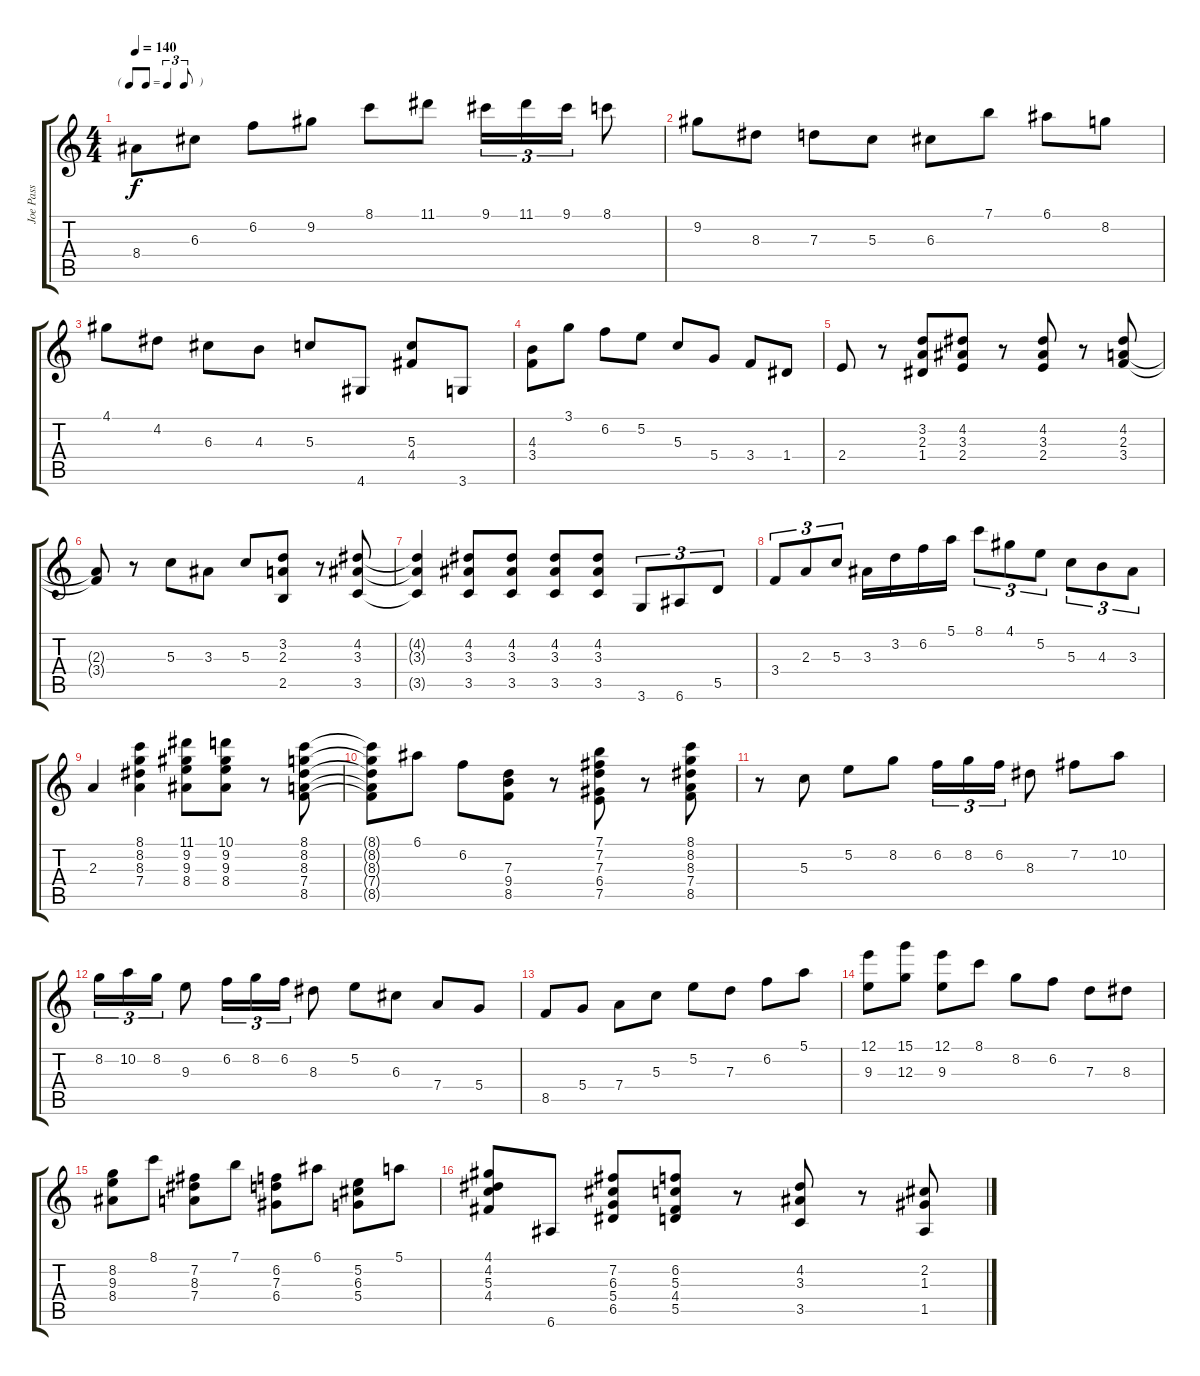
\track ("Joe Pass" "Joe Pass") {instrument electricguitarjazz}
\staff {score tabs}
\tuning (E4 B3 G3 D3 A2 E2) {hide}
\ts (4 4)
\tf triplet8th
\tempo 140
\clef g2
\ks c
8.4.8{dy f} 6.3.8 6.2.8 9.2.8 8.1.8 11.1.8 9.1.16{tu (3 2)} 11.1.16{tu (3 2)} 9.1.16{tu (3 2)} 8.1.8 |
9.2.8 8.3.8 7.3.8 5.3.8 6.3.8 7.1.8 6.1.8 8.2.8 |
4.1.8 4.2.8 6.3.8 4.3.8 5.3.8 4.6.8 (5.3 4.4).8 3.6.8 |
(4.3 3.4).8 3.1.8 6.2.8 5.2.8 5.3.8 5.4.8 3.4.8 1.4.8 |
2.4.8 r.8 (3.2 2.3 1.4).8 (4.2 3.3 2.4).8 r.8 (4.2 3.3 2.4).8 r.8 (4.2 2.3 3.4).8 |
(2.3{t} 3.4{t}).8 r.8 5.3.8 3.3.8 5.3.8 (3.2 2.3 2.5).8 r.8 (4.2 3.3 3.5).8 |
(4.2{t} 3.3{t} 3.5{t}).4 (4.2 3.3 3.5).8 (4.2 3.3 3.5).8 (4.2 3.3 3.5).8 (4.2 3.3 3.5).8 3.6.8{tu (3 2)} 6.6.8{tu (3 2)} 5.5.8{tu (3 2)} |
3.4.8{tu (3 2)} 2.3.8{tu (3 2)} 5.3.8{tu (3 2)} 3.3.16 3.2.16 6.2.16 5.1.16 8.1.8{tu (3 2)} 4.1.8{tu (3 2)} 5.2.8{tu (3 2)} 5.3.8{tu (3 2)} 4.3.8{tu (3 2)} 3.3.8{tu (3 2)} |
2.3.4 (8.1 8.2 8.3 7.4).4 (11.1 9.2 9.3 8.4).8 (10.1 9.2 9.3 8.4).8 r.8 (8.1 8.2 8.3 7.4 8.5).8 |
(8.1{t} 8.2{t} 8.3{t} 7.4{t} 8.5{t}).8 6.1.8 6.2.8 (7.3 9.4 8.5).8 r.8 (7.1 7.2 7.3 6.4 7.5).8 r.8 (8.1 8.2 8.3 7.4 8.5).8 |
r.8 5.3.8 5.2.8 8.2.8 6.2.16{tu (3 2)} 8.2.16{tu (3 2)} 6.2.16{tu (3 2)} 8.3.8 7.2.8 10.2.8 |
8.2.16{tu (3 2)} 10.2.16{tu (3 2)} 8.2.16{tu (3 2)} 9.3.8 6.2.16{tu (3 2)} 8.2.16{tu (3 2)} 6.2.16{tu (3 2)} 8.3.8 5.2.8 6.3.8 7.4.8 5.4.8 |
8.5.8 5.4.8 7.4.8 5.3.8 5.2.8 7.3.8 6.2.8 5.1.8 |
(12.1 9.3).8 (15.1 12.3).8 (12.1 9.3).8 8.1.8 8.2.8 6.2.8 7.3.8 8.3.8 |
(8.2 9.3 8.4).8 8.1.8 (7.2 8.3 7.4).8 7.1.8 (6.2 7.3 6.4).8 6.1.8 (5.2 6.3 5.4).8 5.1.8 |
(4.1 4.2 5.3 4.4).8 6.6.8 (7.2 6.3 5.4 6.5).8 (6.2 5.3 4.4 5.5).8 r.8 (4.2 3.3 3.5).8 r.8 (2.2 1.3 1.5).8
